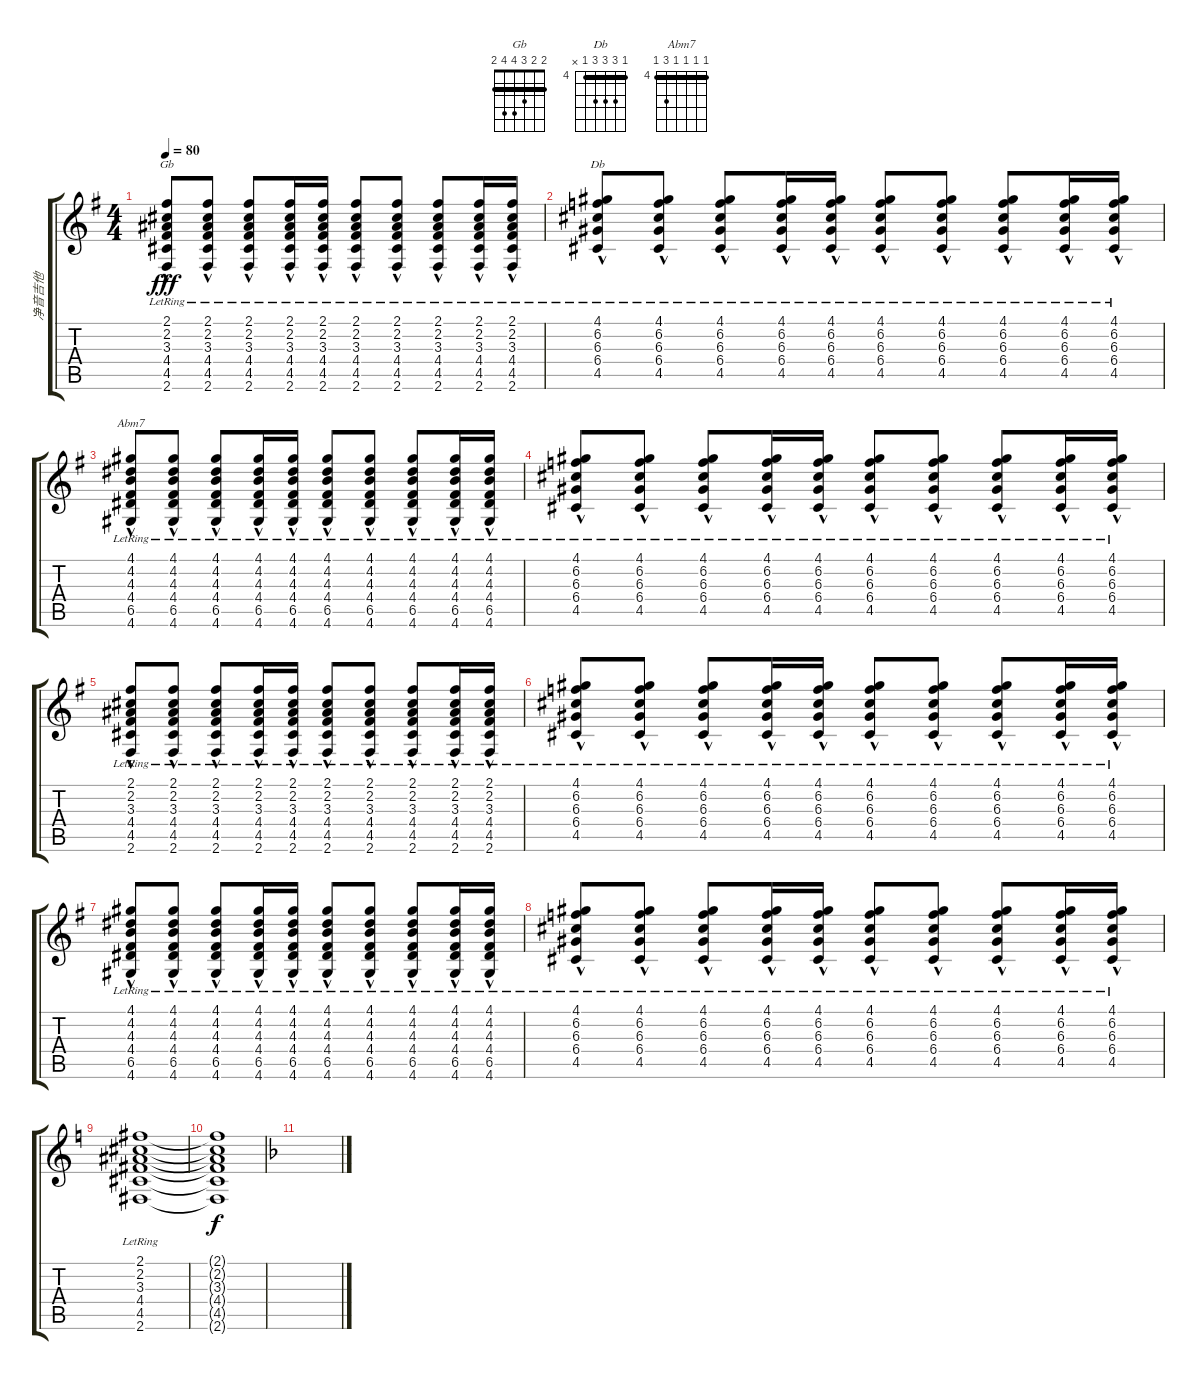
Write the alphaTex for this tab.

\track ("净音吉他" "净音吉他") {instrument acousticguitarsteel}
\staff {score tabs}
\tuning (E4 B3 G3 D3 A2 E2) {hide}
\chord ("Gb" 2 2 3 4 4 2) {barre 2}
\chord ("Db" 4 6 6 6 4 x) {firstfret 4 barre 4}
\chord ("Abm7" 4 4 4 4 6 4) {firstfret 4 barre 4}
\ts (4 4)
\tempo 80
\clef g2
\ks g
(2.1{hac lr} 2.2{hac lr} 3.3{hac lr} 4.4{hac lr} 4.5{hac lr} 2.6{hac lr}).8{ch "Gb" dy fff} (2.1{hac lr} 2.2{hac lr} 3.3{hac lr} 4.4{hac lr} 4.5{hac lr} 2.6{hac lr}).8 (2.1{hac lr} 2.2{hac lr} 3.3{hac lr} 4.4{hac lr} 4.5{hac lr} 2.6{hac lr}).8 (2.1{hac lr} 2.2{hac lr} 3.3{hac lr} 4.4{hac lr} 4.5{hac lr} 2.6{hac lr}).16 (2.1{hac lr} 2.2{hac lr} 3.3{hac lr} 4.4{hac lr} 4.5{hac lr} 2.6{hac lr}).16 (2.1{hac lr} 2.2{hac lr} 3.3{hac lr} 4.4{hac lr} 4.5{hac lr} 2.6{hac lr}).8 (2.1{hac lr} 2.2{hac lr} 3.3{hac lr} 4.4{hac lr} 4.5{hac lr} 2.6{hac lr}).8 (2.1{hac lr} 2.2{hac lr} 3.3{hac lr} 4.4{hac lr} 4.5{hac lr} 2.6{hac lr}).8 (2.1{hac lr} 2.2{hac lr} 3.3{hac lr} 4.4{hac lr} 4.5{hac lr} 2.6{hac lr}).16 (2.1{hac lr} 2.2{hac lr} 3.3{hac lr} 4.4{hac lr} 4.5{hac lr} 2.6{hac lr}).16 |
(4.1{hac lr} 6.2{hac lr} 6.3{hac lr} 6.4{hac lr} 4.5{hac lr}).8{ch "Db"} (4.1{hac lr} 6.2{hac lr} 6.3{hac lr} 6.4{hac lr} 4.5{hac lr}).8 (4.1{hac lr} 6.2{hac lr} 6.3{hac lr} 6.4{hac lr} 4.5{hac lr}).8 (4.1{hac lr} 6.2{hac lr} 6.3{hac lr} 6.4{hac lr} 4.5{hac lr}).16 (4.1{hac lr} 6.2{hac lr} 6.3{hac lr} 6.4{hac lr} 4.5{hac lr}).16 (4.1{hac lr} 6.2{hac lr} 6.3{hac lr} 6.4{hac lr} 4.5{hac lr}).8 (4.1{hac lr} 6.2{hac lr} 6.3{hac lr} 6.4{hac lr} 4.5{hac lr}).8 (4.1{hac lr} 6.2{hac lr} 6.3{hac lr} 6.4{hac lr} 4.5{hac lr}).8 (4.1{hac lr} 6.2{hac lr} 6.3{hac lr} 6.4{hac lr} 4.5{hac lr}).16 (4.1{hac lr} 6.2{hac lr} 6.3{hac lr} 6.4{hac lr} 4.5{hac lr}).16 |
(4.1{hac lr} 4.2{hac lr} 4.3{hac lr} 4.4{hac lr} 6.5{hac lr} 4.6{hac lr}).8{ch "Abm7"} (4.1{hac lr} 4.2{hac lr} 4.3{hac lr} 4.4{hac lr} 6.5{hac lr} 4.6{hac lr}).8 (4.1{hac lr} 4.2{hac lr} 4.3{hac lr} 4.4{hac lr} 6.5{hac lr} 4.6{hac lr}).8 (4.1{hac lr} 4.2{hac lr} 4.3{hac lr} 4.4{hac lr} 6.5{hac lr} 4.6{hac lr}).16 (4.1{hac lr} 4.2{hac lr} 4.3{hac lr} 4.4{hac lr} 6.5{hac lr} 4.6{hac lr}).16 (4.1{hac lr} 4.2{hac lr} 4.3{hac lr} 4.4{hac lr} 6.5{hac lr} 4.6{hac lr}).8 (4.1{hac lr} 4.2{hac lr} 4.3{hac lr} 4.4{hac lr} 6.5{hac lr} 4.6{hac lr}).8 (4.1{hac lr} 4.2{hac lr} 4.3{hac lr} 4.4{hac lr} 6.5{hac lr} 4.6{hac lr}).8 (4.1{hac lr} 4.2{hac lr} 4.3{hac lr} 4.4{hac lr} 6.5{hac lr} 4.6{hac lr}).16 (4.1{hac lr} 4.2{hac lr} 4.3{hac lr} 4.4{hac lr} 6.5{hac lr} 4.6{hac lr}).16 |
(4.1{hac lr} 6.2{hac lr} 6.3{hac lr} 6.4{hac lr} 4.5{hac lr}).8 (4.1{hac lr} 6.2{hac lr} 6.3{hac lr} 6.4{hac lr} 4.5{hac lr}).8 (4.1{hac lr} 6.2{hac lr} 6.3{hac lr} 6.4{hac lr} 4.5{hac lr}).8 (4.1{hac lr} 6.2{hac lr} 6.3{hac lr} 6.4{hac lr} 4.5{hac lr}).16 (4.1{hac lr} 6.2{hac lr} 6.3{hac lr} 6.4{hac lr} 4.5{hac lr}).16 (4.1{hac lr} 6.2{hac lr} 6.3{hac lr} 6.4{hac lr} 4.5{hac lr}).8 (4.1{hac lr} 6.2{hac lr} 6.3{hac lr} 6.4{hac lr} 4.5{hac lr}).8 (4.1{hac lr} 6.2{hac lr} 6.3{hac lr} 6.4{hac lr} 4.5{hac lr}).8 (4.1{hac lr} 6.2{hac lr} 6.3{hac lr} 6.4{hac lr} 4.5{hac lr}).16 (4.1{hac lr} 6.2{hac lr} 6.3{hac lr} 6.4{hac lr} 4.5{hac lr}).16 |
(2.1{hac lr} 2.2{hac lr} 3.3{hac lr} 4.4{hac lr} 4.5{hac lr} 2.6{hac lr}).8 (2.1{hac lr} 2.2{hac lr} 3.3{hac lr} 4.4{hac lr} 4.5{hac lr} 2.6{hac lr}).8 (2.1{hac lr} 2.2{hac lr} 3.3{hac lr} 4.4{hac lr} 4.5{hac lr} 2.6{hac lr}).8 (2.1{hac lr} 2.2{hac lr} 3.3{hac lr} 4.4{hac lr} 4.5{hac lr} 2.6{hac lr}).16 (2.1{hac lr} 2.2{hac lr} 3.3{hac lr} 4.4{hac lr} 4.5{hac lr} 2.6{hac lr}).16 (2.1{hac lr} 2.2{hac lr} 3.3{hac lr} 4.4{hac lr} 4.5{hac lr} 2.6{hac lr}).8 (2.1{hac lr} 2.2{hac lr} 3.3{hac lr} 4.4{hac lr} 4.5{hac lr} 2.6{hac lr}).8 (2.1{hac lr} 2.2{hac lr} 3.3{hac lr} 4.4{hac lr} 4.5{hac lr} 2.6{hac lr}).8 (2.1{hac lr} 2.2{hac lr} 3.3{hac lr} 4.4{hac lr} 4.5{hac lr} 2.6{hac lr}).16 (2.1{hac lr} 2.2{hac lr} 3.3{hac lr} 4.4{hac lr} 4.5{hac lr} 2.6{hac lr}).16 |
(4.1{hac lr} 6.2{hac lr} 6.3{hac lr} 6.4{hac lr} 4.5{hac lr}).8 (4.1{hac lr} 6.2{hac lr} 6.3{hac lr} 6.4{hac lr} 4.5{hac lr}).8 (4.1{hac lr} 6.2{hac lr} 6.3{hac lr} 6.4{hac lr} 4.5{hac lr}).8 (4.1{hac lr} 6.2{hac lr} 6.3{hac lr} 6.4{hac lr} 4.5{hac lr}).16 (4.1{hac lr} 6.2{hac lr} 6.3{hac lr} 6.4{hac lr} 4.5{hac lr}).16 (4.1{hac lr} 6.2{hac lr} 6.3{hac lr} 6.4{hac lr} 4.5{hac lr}).8 (4.1{hac lr} 6.2{hac lr} 6.3{hac lr} 6.4{hac lr} 4.5{hac lr}).8 (4.1{hac lr} 6.2{hac lr} 6.3{hac lr} 6.4{hac lr} 4.5{hac lr}).8 (4.1{hac lr} 6.2{hac lr} 6.3{hac lr} 6.4{hac lr} 4.5{hac lr}).16 (4.1{hac lr} 6.2{hac lr} 6.3{hac lr} 6.4{hac lr} 4.5{hac lr}).16 |
(4.1{hac lr} 4.2{hac lr} 4.3{hac lr} 4.4{hac lr} 6.5{hac lr} 4.6{hac lr}).8 (4.1{hac lr} 4.2{hac lr} 4.3{hac lr} 4.4{hac lr} 6.5{hac lr} 4.6{hac lr}).8 (4.1{hac lr} 4.2{hac lr} 4.3{hac lr} 4.4{hac lr} 6.5{hac lr} 4.6{hac lr}).8 (4.1{hac lr} 4.2{hac lr} 4.3{hac lr} 4.4{hac lr} 6.5{hac lr} 4.6{hac lr}).16 (4.1{hac lr} 4.2{hac lr} 4.3{hac lr} 4.4{hac lr} 6.5{hac lr} 4.6{hac lr}).16 (4.1{hac lr} 4.2{hac lr} 4.3{hac lr} 4.4{hac lr} 6.5{hac lr} 4.6{hac lr}).8 (4.1{hac lr} 4.2{hac lr} 4.3{hac lr} 4.4{hac lr} 6.5{hac lr} 4.6{hac lr}).8 (4.1{hac lr} 4.2{hac lr} 4.3{hac lr} 4.4{hac lr} 6.5{hac lr} 4.6{hac lr}).8 (4.1{hac lr} 4.2{hac lr} 4.3{hac lr} 4.4{hac lr} 6.5{hac lr} 4.6{hac lr}).16 (4.1{hac lr} 4.2{hac lr} 4.3{hac lr} 4.4{hac lr} 6.5{hac lr} 4.6{hac lr}).16 |
(4.1{hac lr} 6.2{hac lr} 6.3{hac lr} 6.4{hac lr} 4.5{hac lr}).8 (4.1{hac lr} 6.2{hac lr} 6.3{hac lr} 6.4{hac lr} 4.5{hac lr}).8 (4.1{hac lr} 6.2{hac lr} 6.3{hac lr} 6.4{hac lr} 4.5{hac lr}).8 (4.1{hac lr} 6.2{hac lr} 6.3{hac lr} 6.4{hac lr} 4.5{hac lr}).16 (4.1{hac lr} 6.2{hac lr} 6.3{hac lr} 6.4{hac lr} 4.5{hac lr}).16 (4.1{hac lr} 6.2{hac lr} 6.3{hac lr} 6.4{hac lr} 4.5{hac lr}).8 (4.1{hac lr} 6.2{hac lr} 6.3{hac lr} 6.4{hac lr} 4.5{hac lr}).8 (4.1{hac lr} 6.2{hac lr} 6.3{hac lr} 6.4{hac lr} 4.5{hac lr}).8 (4.1{hac lr} 6.2{hac lr} 6.3{hac lr} 6.4{hac lr} 4.5{hac lr}).16 (4.1{hac lr} 6.2{hac lr} 6.3{hac lr} 6.4{hac lr} 4.5{hac lr}).16 |
\ks c
(2.1{lr} 2.2{lr} 3.3{lr} 4.4{lr} 4.5{lr} 2.6{lr}).1 |
(2.1{t} 2.2{t} 3.3{t} 4.4{t} 4.5{t} 2.6{t}).1{dy f} |
\ks f
